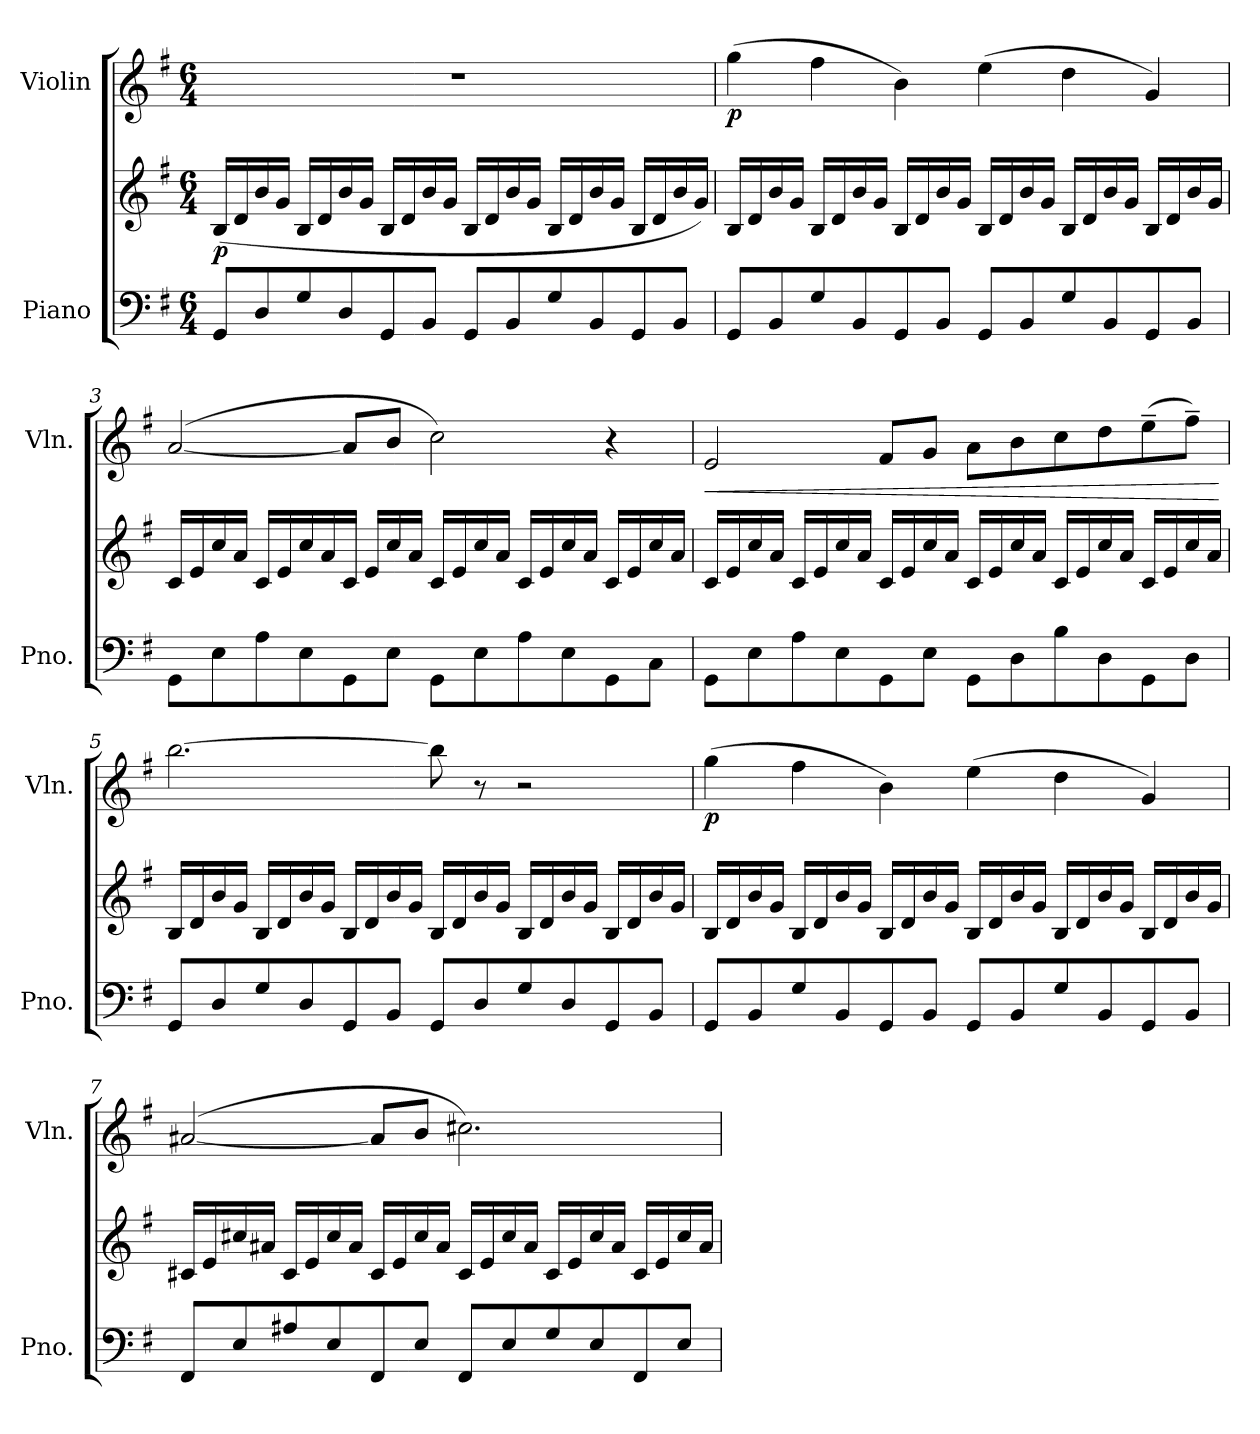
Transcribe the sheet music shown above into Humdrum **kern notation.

**kern	**kern	**dynam	**kern	**dynam
*part2	*part2	*part2	*part1	*part1
*staff3	*staff2	*staff2/3	*staff1	*staff1
*I"Piano	*	*	*I"Violin	*
*I'Pno.	*	*	*I'Vln.	*
*clefF4	*clefG2	*	*clefG2	*
*k[f#]	*k[f#]	*	*k[f#]	*
*M6/4	*M6/4	*	*M6/4	*
*MM62	*MM62	*	*MM62	*
=1	=1	=1	=1	=1
!	!	!LO:DY:b	!	!
8GG/L	(<16B/LL	p	1.r	.
.	16d/	.	.	.
8D/	16b/	.	.	.
.	16g/JJ	.	.	.
8G/	16B/LL	.	.	.
.	16d/	.	.	.
8D/	16b/	.	.	.
.	16g/JJ	.	.	.
8GG/	16B/LL	.	.	.
.	16d/	.	.	.
8BB/J	16b/	.	.	.
.	16g/JJ	.	.	.
8GG/L	16B/LL	.	.	.
.	16d/	.	.	.
8BB/	16b/	.	.	.
.	16g/JJ	.	.	.
8G/	16B/LL	.	.	.
.	16d/	.	.	.
8BB/	16b/	.	.	.
.	16g/JJ	.	.	.
8GG/	16B/LL	.	.	.
.	16d/	.	.	.
8BB/J	16b/	.	.	.
.	16g/JJ)	.	.	.
!!LO:LB:g=z
=2	=2	=2	=2	=2
!	!	!	!	!LO:DY:b
8GG/L	16B/LL	.	(>4gg\	p
.	16d/	.	.	.
8BB/	16b/	.	.	.
.	16g/JJ	.	.	.
8G/	16B/LL	.	4ff#\	.
.	16d/	.	.	.
8BB/	16b/	.	.	.
.	16g/JJ	.	.	.
8GG/	16B/LL	.	4b\)	.
.	16d/	.	.	.
8BB/J	16b/	.	.	.
.	16g/JJ	.	.	.
8GG/L	16B/LL	.	(>4ee\	.
.	16d/	.	.	.
8BB/	16b/	.	.	.
.	16g/JJ	.	.	.
8G/	16B/LL	.	4dd\	.
.	16d/	.	.	.
8BB/	16b/	.	.	.
.	16g/JJ	.	.	.
8GG/	16B/LL	.	4g/)	.
.	16d/	.	.	.
8BB/J	16b/	.	.	.
.	16g/JJ	.	.	.
!!LO:LB:g=z
=3	=3	=3	=3	=3
8GG\L	16c/LL	.	(>[2a/	.
.	16e/	.	.	.
8E\	16cc/	.	.	.
.	16a/JJ	.	.	.
8A\	16c/LL	.	.	.
.	16e/	.	.	.
8E\	16cc/	.	.	.
.	16a/	.	.	.
8GG\	16c/JJ	.	8a/L]	.
.	16e/LL	.	.	.
8E\J	16cc/	.	8b/J	.
.	16a/JJ	.	.	.
8GG\L	16c/LL	.	2cc\)	.
.	16e/	.	.	.
8E\	16cc/	.	.	.
.	16a/JJ	.	.	.
8A\	16c/LL	.	.	.
.	16e/	.	.	.
8E\	16cc/	.	.	.
.	16a/JJ	.	.	.
8GG\	16c/LL	.	4r	.
.	16e/	.	.	.
8C\J	16cc/	.	.	.
.	16a/JJ	.	.	.
!!LO:PB:g=z
=4	=4	=4	=4	=4
!	!	!	!	!LO:HP:b
8GG\L	16c/LL	.	2e/	<
.	16e/	.	.	.
8E\	16cc/	.	.	.
.	16a/JJ	.	.	.
8A\	16c/LL	.	.	.
.	16e/	.	.	.
8E\	16cc/	.	.	.
.	16a/JJ	.	.	.
8GG\	16c/LL	.	8f#/L	.
.	16e/	.	.	.
8E\J	16cc/	.	8g/J	.
.	16a/JJ	.	.	.
8GG\L	16c/LL	.	8a\L	.
.	16e/	.	.	.
8D\	16cc/	.	8b\	.
.	16a/JJ	.	.	.
8B\	16c/LL	.	8cc\	.
.	16e/	.	.	.
8D\	16cc/	.	8dd\	.
.	16a/JJ	.	.	.
8GG\	16c/LL	.	(>8ee~\	.
.	16e/	.	.	.
8D\J	16cc/	.	8ff#~\J)	.
.	16a/JJ	.	.	.
.	.	.	.	[
!!LO:LB:g=z
=5	=5	=5	=5	=5
8GG/L	16B/LL	.	[2.bb\	.
.	16d/	.	.	.
8D/	16b/	.	.	.
.	16g/JJ	.	.	.
8G/	16B/LL	.	.	.
.	16d/	.	.	.
8D/	16b/	.	.	.
.	16g/JJ	.	.	.
8GG/	16B/LL	.	.	.
.	16d/	.	.	.
8BB/J	16b/	.	.	.
.	16g/JJ	.	.	.
8GG/L	16B/LL	.	8bb\]	.
.	16d/	.	.	.
8D/	16b/	.	8r	.
.	16g/JJ	.	.	.
8G/	16B/LL	.	2r	.
.	16d/	.	.	.
8D/	16b/	.	.	.
.	16g/JJ	.	.	.
8GG/	16B/LL	.	.	.
.	16d/	.	.	.
8BB/J	16b/	.	.	.
.	16g/JJ	.	.	.
!!LO:LB:g=z
=6	=6	=6	=6	=6
!	!	!	!	!LO:DY:b
8GG/L	16B/LL	.	(>4gg\	p
.	16d/	.	.	.
8BB/	16b/	.	.	.
.	16g/JJ	.	.	.
8G/	16B/LL	.	4ff#\	.
.	16d/	.	.	.
8BB/	16b/	.	.	.
.	16g/JJ	.	.	.
8GG/	16B/LL	.	4b\)	.
.	16d/	.	.	.
8BB/J	16b/	.	.	.
.	16g/JJ	.	.	.
8GG/L	16B/LL	.	(>4ee\	.
.	16d/	.	.	.
8BB/	16b/	.	.	.
.	16g/JJ	.	.	.
8G/	16B/LL	.	4dd\	.
.	16d/	.	.	.
8BB/	16b/	.	.	.
.	16g/JJ	.	.	.
8GG/	16B/LL	.	4g/)	.
.	16d/	.	.	.
8BB/J	16b/	.	.	.
.	16g/JJ	.	.	.
!!LO:LB:g=z
=7	=7	=7	=7	=7
8FF#/L	16c#X/LL	.	(>[2a#X/	.
.	16e/	.	.	.
8E/	16cc#X/	.	.	.
.	16a#X/JJ	.	.	.
8A#X/	16c#/LL	.	.	.
.	16e/	.	.	.
8E/	16cc#/	.	.	.
.	16a#/JJ	.	.	.
8FF#/	16c#/LL	.	8a#/L]	.
.	16e/	.	.	.
8E/J	16cc#/	.	8b/J	.
.	16a#/JJ	.	.	.
8FF#/L	16c#/LL	.	2.cc#X\)	.
.	16e/	.	.	.
8E/	16cc#/	.	.	.
.	16a#/JJ	.	.	.
8G/	16c#/LL	.	.	.
.	16e/	.	.	.
8E/	16cc#/	.	.	.
.	16a#/JJ	.	.	.
8FF#/	16c#/LL	.	.	.
.	16e/	.	.	.
8E/J	16cc#/	.	.	.
.	16a#/JJ	.	.	.
=	=	=	=	=
*-	*-	*-	*-	*-
